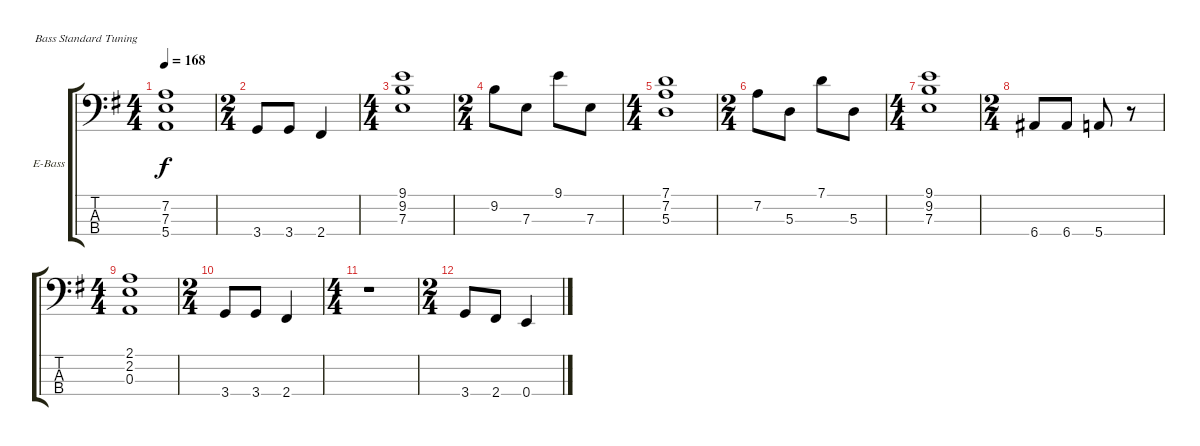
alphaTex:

\bracketExtendMode groupsimilarinstruments
\firstSystemTrackNameOrientation horizontal
\otherSystemsTrackNameOrientation horizontal
\track ("Bass" "E-Bass") {instrument electricbasspick}
\staff {score tabs}
\tuning (G2 D2 A1 E1)
\ts (4 4)
\tempo 168
\clef f4
\scale
1.10845
\ks g
(7.2 7.3 5.4).1{dy f} |
\ts (2 4)
\scale
0.891551 3.4.8 3.4.8 2.4.4 |
\ts (4 4)
\scale
1.10845 (9.1 9.2 7.3).1 |
\ts (2 4)
\scale
0.891551 9.2.8 7.3.8 9.1.8 7.3.8 |
\ts (4 4)
\scale
1.10845 (7.1 7.2 5.3).1 |
\ts (2 4)
\scale
0.891551 7.2.8 5.3.8 7.1.8 5.3.8 |
\ts (4 4)
\scale
1.10845 (9.1 9.2 7.3).1 |
\ts (2 4)
\scale
0.891551 6.4.8 6.4.8 5.4.8 r.8 |
\ts (4 4)
\scale
1.10845 (2.1 2.2 0.3).1 |
\ts (2 4)
\scale
0.891551 3.4.8 3.4.8 2.4.4 |
\ts (4 4)
\scale
1.10845 r.1 |
\ts (2 4)
\scale
0.891551 3.4.8 2.4.8 0.4.4
